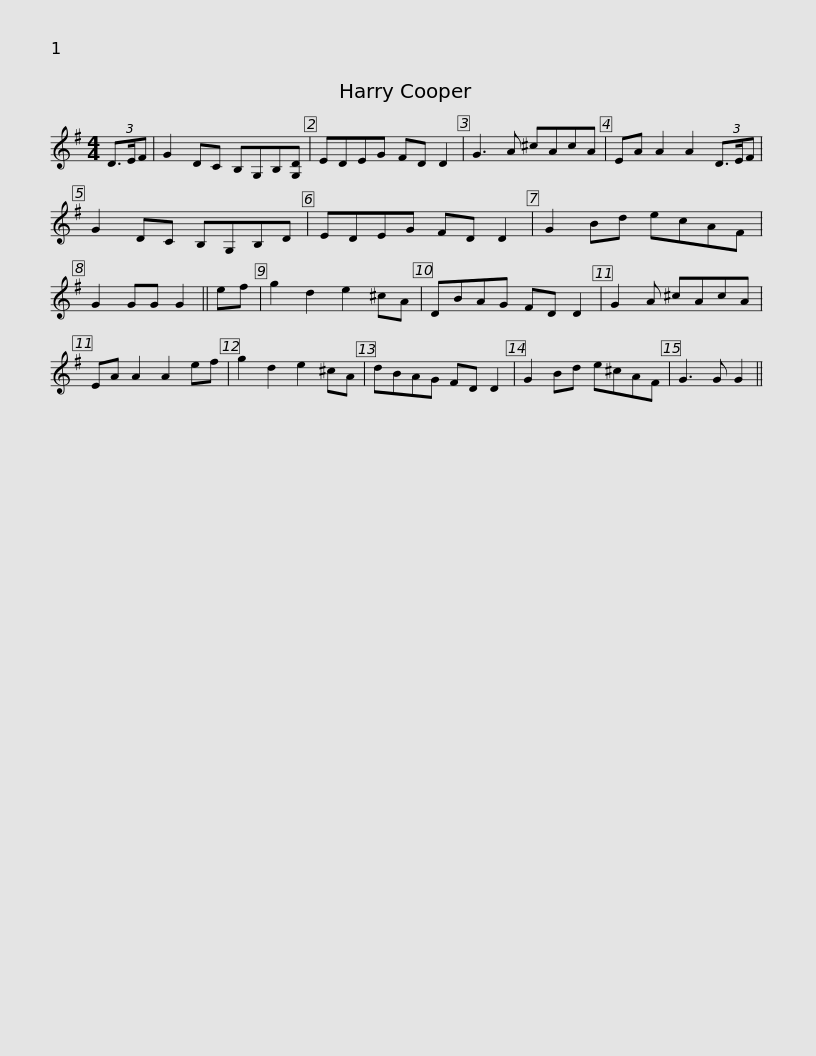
X:1
L:1/8
M:4/4
I:linebreak $
K:G
V:1 treble
V:1
 (3D3/2E/F | G2 DC B,G,B,[G,D] | EDEG FD D2 | G3 A ^cAcA | EA A2 A2 (3D3/2E/F | %5
 G2 DC B,G,B,D |$ EDEG FD D2 | G2 Bd ecAF | G2 GG G2 || ef | %10
 g2 d2 e2 ^cA | DBAG FD D2 | G2 A ^cAcA |$ EA A2 A2 ef | g2 d2 e2 ^cA | %15
 dBAG FD D2 | G2 Bd e^cAF | G3 G G2 || %18
